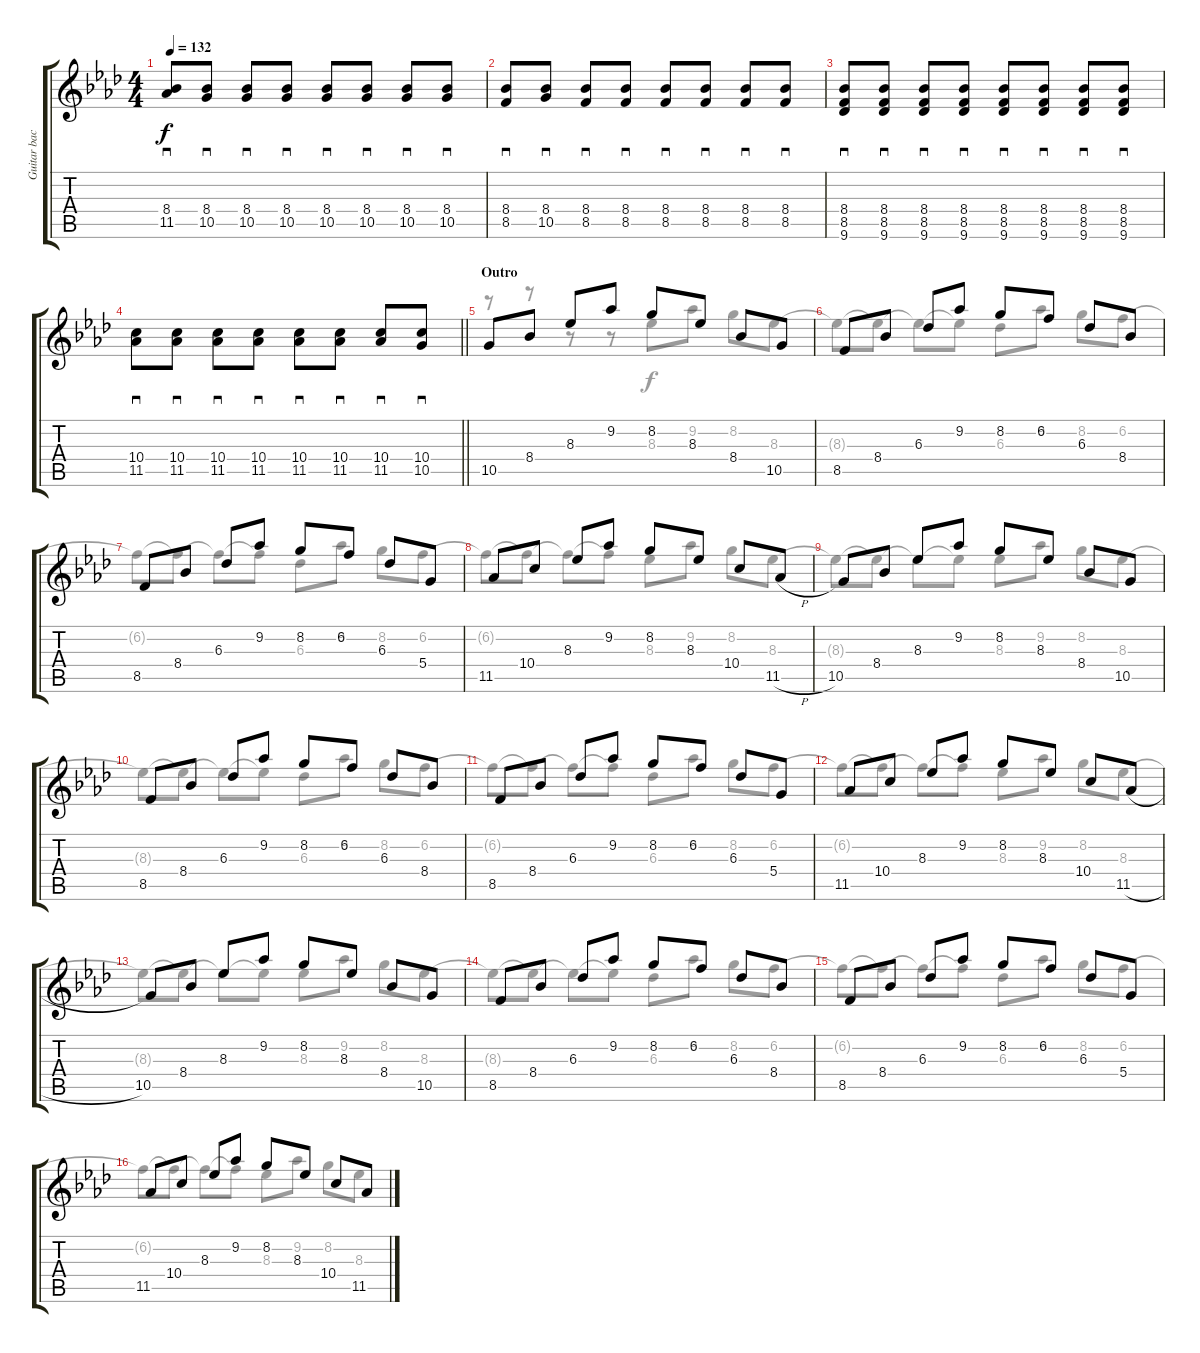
\track ("Guitar backup" "Guitar bac") {instrument electricguitarclean}
\staff {score tabs}
\tuning (E4 B3 G3 D3 A2 E2) {hide}
\voice
\ts (4 4)
\tempo 132
\clef g2
\ks ab
(8.4 11.5).8{sd dy f} (8.4 10.5).8{sd} (8.4 10.5).8{sd} (8.4 10.5).8{sd} (8.4 10.5).8{sd} (8.4 10.5).8{sd} (8.4 10.5).8{sd} (8.4 10.5).8{sd} |
(8.4 8.5).8{sd} (8.4 10.5).8{sd} (8.4 8.5).8{sd} (8.4 8.5).8{sd} (8.4 8.5).8{sd} (8.4 8.5).8{sd} (8.4 8.5).8{sd} (8.4 8.5).8{sd} |
(8.4 8.5 9.6).8{sd} (8.4 8.5 9.6).8{sd} (8.4 8.5 9.6).8{sd} (8.4 8.5 9.6).8{sd} (8.4 8.5 9.6).8{sd} (8.4 8.5 9.6).8{sd} (8.4 8.5 9.6).8{sd} (8.4 8.5 9.6).8{sd} |
\barLineRight lightlight
(10.4 11.5).8{sd} (10.4 11.5).8{sd} (10.4 11.5).8{sd} (10.4 11.5).8{sd} (10.4 11.5).8{sd} (10.4 11.5).8{sd} (10.4 11.5).8{sd} (10.4 10.5).8{sd} |
\section ("" "Outro")
10.5.8 8.4.8 8.3.8 9.2.8 8.2.8 8.3.8 8.4.8 10.5.8 |
8.5.8 8.4.8 6.3.8 9.2.8 8.2.8 6.2.8 6.3.8 8.4.8 |
8.5.8 8.4.8 6.3.8 9.2.8 8.2.8 6.2.8 6.3.8 5.4.8 |
11.5.8 10.4.8 8.3.8 9.2.8 8.2.8 8.3.8 10.4.8 11.5{h}.8 |
10.5.8 8.4.8 8.3.8 9.2.8 8.2.8 8.3.8 8.4.8 10.5.8 |
8.5.8 8.4.8 6.3.8 9.2.8 8.2.8 6.2.8 6.3.8 8.4.8 |
8.5.8 8.4.8 6.3.8 9.2.8 8.2.8 6.2.8 6.3.8 5.4.8 |
11.5.8 10.4.8 8.3.8 9.2.8 8.2.8 8.3.8 10.4.8 11.5{h}.8 |
10.5.8 8.4.8 8.3.8 9.2.8 8.2.8 8.3.8 8.4.8 10.5.8 |
8.5.8 8.4.8 6.3.8 9.2.8 8.2.8 6.2.8 6.3.8 8.4.8 |
8.5.8 8.4.8 6.3.8 9.2.8 8.2.8 6.2.8 6.3.8 5.4.8 |
11.5.8 10.4.8 8.3.8 9.2.8 8.2.8 8.3.8 10.4.8 11.5{h}.8
\voice
\clef g2
\ottava regular
\simile none
\ks ab
|
|
|
\barLineRight lightlight
|
r.8 r.8 r.8 r.8 8.3.8 9.2.8 8.2.8 8.3.8 |
8.3{t}.8 8.3{t}.8 8.3{t}.8 8.3{t}.8 6.3.8 9.2.8 8.2.8 6.2.8 |
6.2{t}.8 6.2{t}.8 6.2{t}.8 6.2{t}.8 6.3.8 9.2.8 8.2.8 6.2.8 |
6.2{t}.8 6.2{t}.8 6.2{t}.8 6.2{t}.8 8.3.8 9.2.8 8.2.8 8.3.8 |
8.3{t}.8 8.3{t}.8 8.3{t}.8 8.3{t}.8 8.3.8 9.2.8 8.2.8 8.3.8 |
8.3{t}.8 8.3{t}.8 8.3{t}.8 8.3{t}.8 6.3.8 9.2.8 8.2.8 6.2.8 |
6.2{t}.8 6.2{t}.8 6.2{t}.8 6.2{t}.8 6.3.8 9.2.8 8.2.8 6.2.8 |
6.2{t}.8 6.2{t}.8 6.2{t}.8 6.2{t}.8 8.3.8 9.2.8 8.2.8 8.3.8 |
8.3{t}.8 8.3{t}.8 8.3{t}.8 8.3{t}.8 8.3.8 9.2.8 8.2.8 8.3.8 |
8.3{t}.8 8.3{t}.8 8.3{t}.8 8.3{t}.8 6.3.8 9.2.8 8.2.8 6.2.8 |
6.2{t}.8 6.2{t}.8 6.2{t}.8 6.2{t}.8 6.3.8 9.2.8 8.2.8 6.2.8 |
6.2{t}.8 6.2{t}.8 6.2{t}.8 6.2{t}.8 8.3.8 9.2.8 8.2.8 8.3.8
